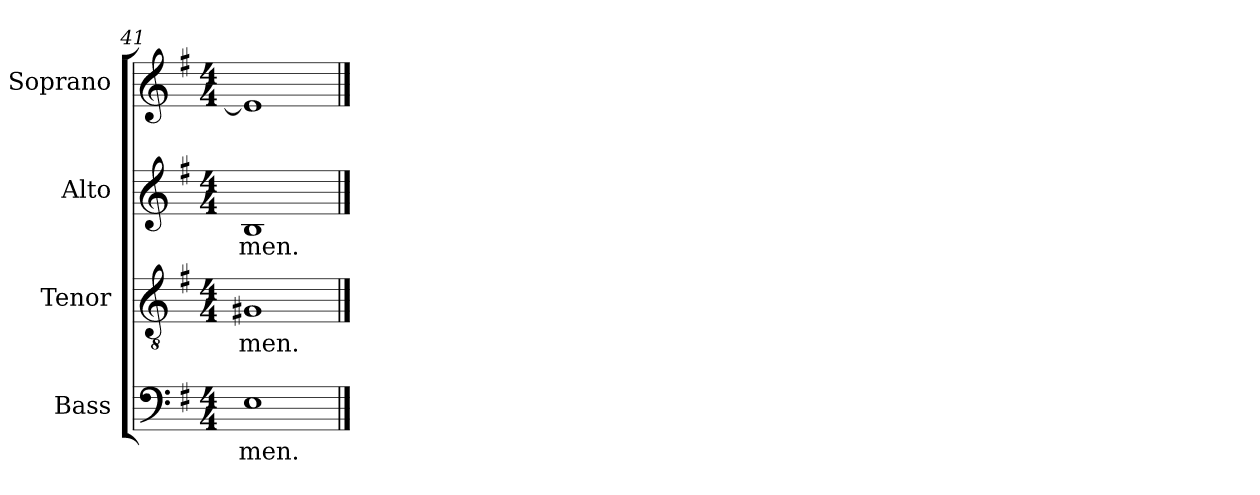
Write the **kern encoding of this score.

**kern	**text	**kern	**text	**kern	**text	**kern
*part4	*part4	*part3	*part3	*part2	*part2	*part1
*staff4	*staff4	*staff3	*staff3	*staff2	*staff2	*staff1
*I"Bass	*	*I"Tenor	*	*I"Alto	*	*I"Soprano
*I'B.	*	*I'T.	*	*I'A.	*	*I'S.
*clefF4	*	*clefGv2	*	*clefG2	*	*clefG2
*	*	*ITrd7c12	*	*	*	*
*k[f#]	*	*k[f#]	*	*k[f#]	*	*k[f#]
*e:	*	*e:	*	*e:	*	*e:
*M4/4	*	*M4/4	*	*M4/4	*	*M4/4
=41	=41	=41	=41	=41	=41	=41
!	!LO:LY:b:color=#000000	!	!	!	!	!
!	!	!	!LO:LY:b:color=#000000	!	!	!
!	!	!	!	!	!LO:LY:b:color=#000000	!
1Ei	-men.	1GG#Xi	-men.	1Bi	-men.	1ei]
==	==	==	==	==	==	==
*-	*-	*-	*-	*-	*-	*-
